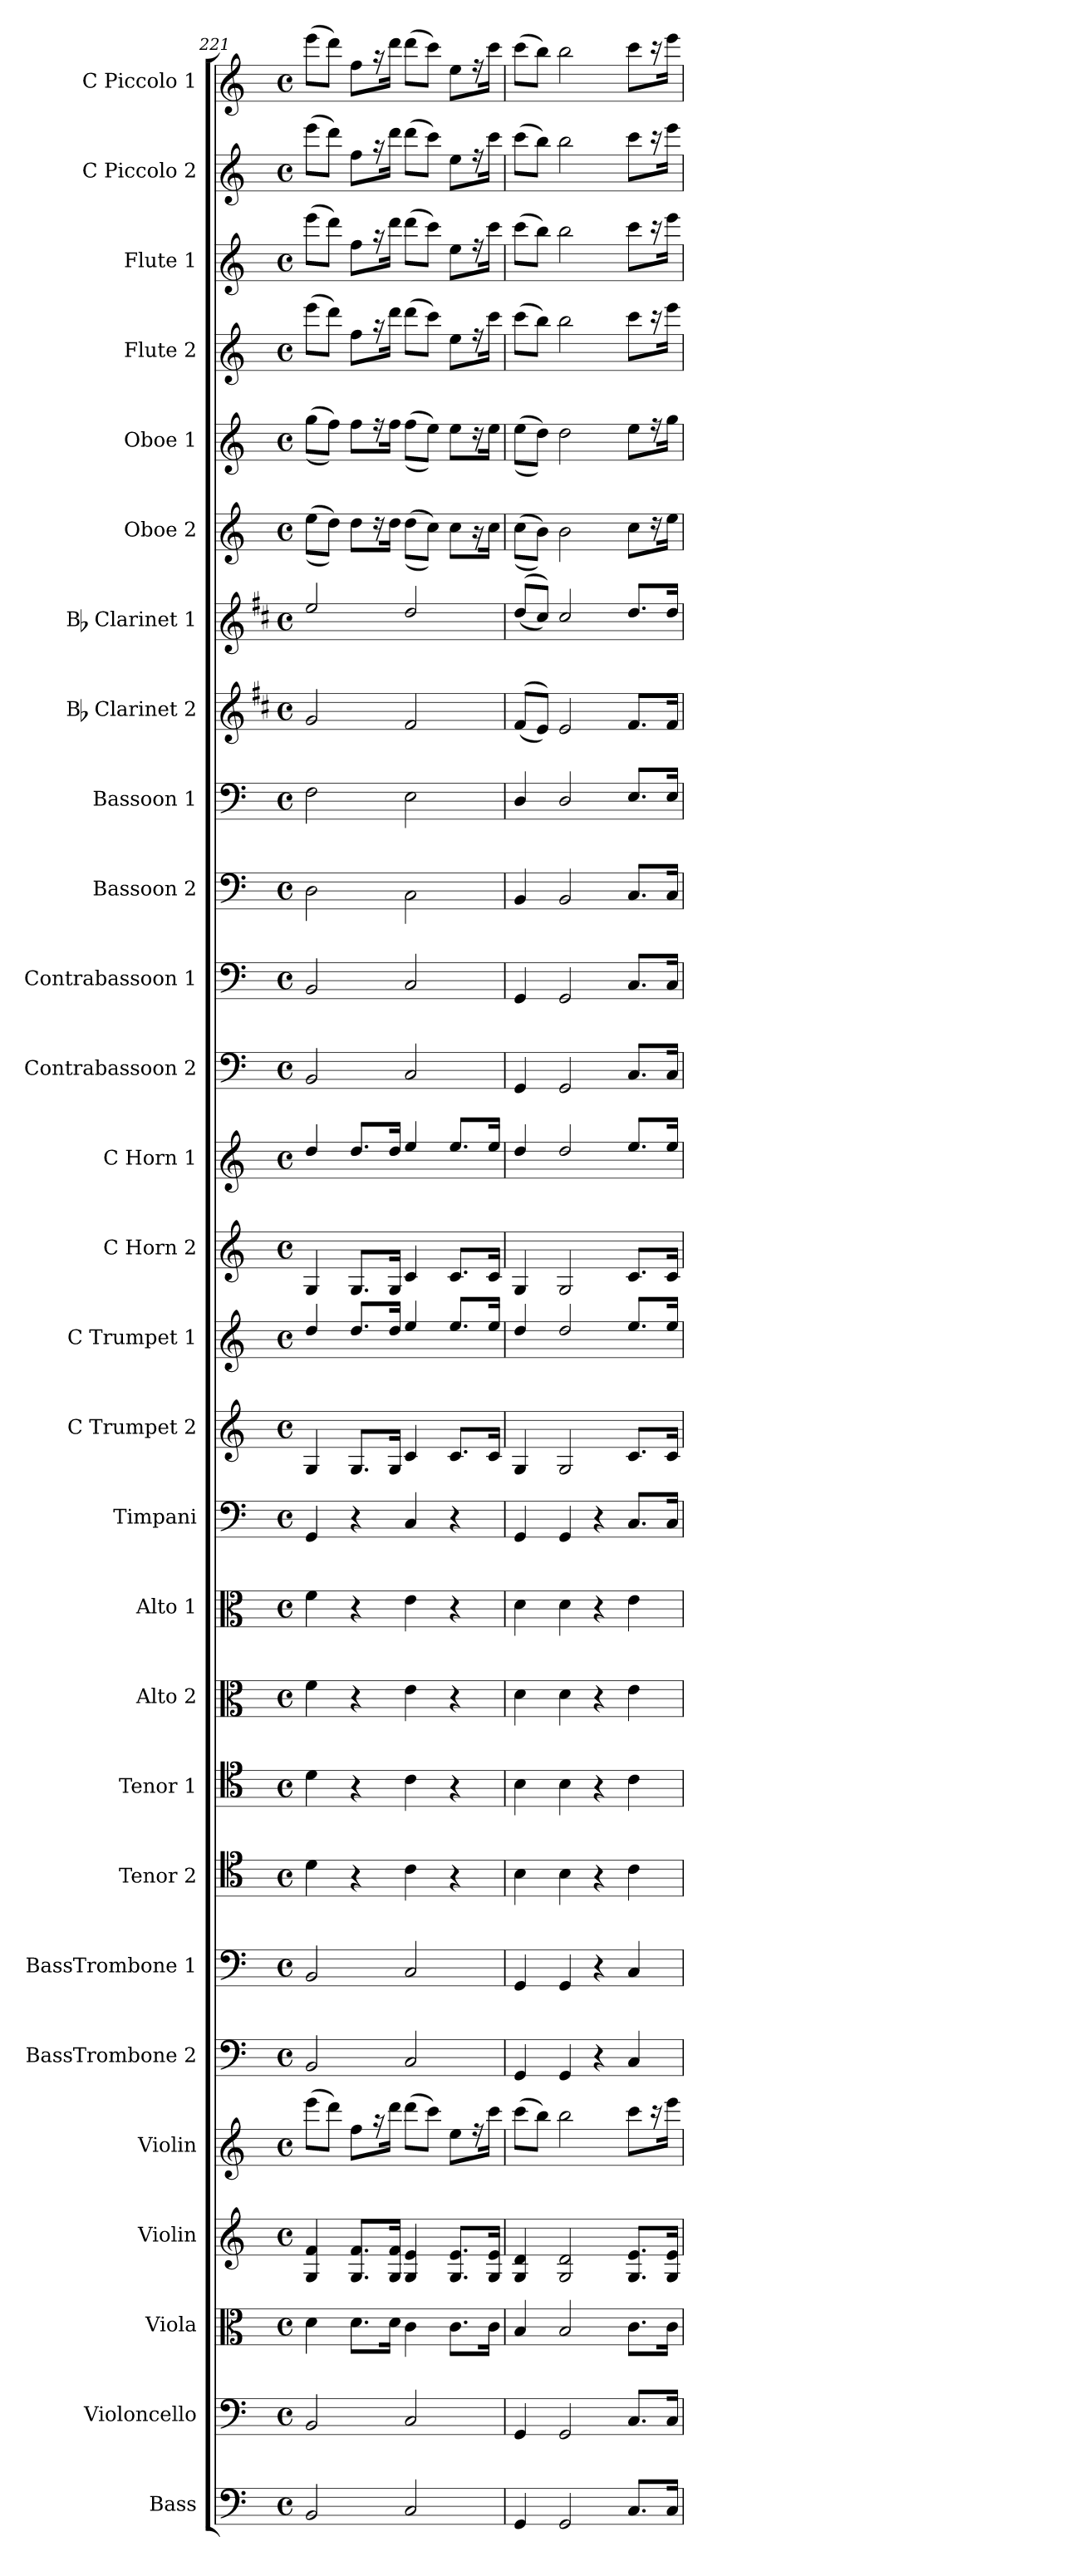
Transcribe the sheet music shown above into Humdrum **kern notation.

**kern	**kern	**kern	**kern	**kern	**kern	**kern	**kern	**kern	**kern	**kern	**kern	**kern	**kern	**kern	**kern	**kern	**kern	**kern	**kern	**kern	**kern	**kern	**kern	**kern	**kern	**kern	**kern
*part28	*part27	*part26	*part25	*part24	*part23	*part22	*part21	*part20	*part19	*part18	*part17	*part16	*part15	*part14	*part13	*part12	*part11	*part10	*part9	*part8	*part7	*part6	*part5	*part4	*part3	*part2	*part1
*staff28	*staff27	*staff26	*staff25	*staff24	*staff23	*staff22	*staff21	*staff20	*staff19	*staff18	*staff17	*staff16	*staff15	*staff14	*staff13	*staff12	*staff11	*staff10	*staff9	*staff8	*staff7	*staff6	*staff5	*staff4	*staff3	*staff2	*staff1
*I"Bass	*I"Violoncello	*I"Viola	*I"Violin	*I"Violin	*I"BassTrombone 2	*I"BassTrombone 1	*I"Tenor 2	*I"Tenor 1	*I"Alto 2	*I"Alto 1	*I"Timpani	*I"C Trumpet 2	*I"C Trumpet 1	*I"C Horn 2	*I"C Horn 1	*I"Contrabassoon 2	*I"Contrabassoon 1	*I"Bassoon 2	*I"Bassoon 1	*I"Bb Clarinet 2	*I"Bb Clarinet 1	*I"Oboe 2	*I"Oboe 1	*I"Flute 2	*I"Flute 1	*I"C Piccolo 2	*I"C Piccolo 1
*I'B	*I'Vc	*I'Vla	*I'Vln	*I'Vln	*I'BTrb 2	*I'BTrb 1	*I'T 2	*I'T 1	*I'A 2	*I'A 1	*I'Timp	*I'Tpt 2	*I'Tpt 1	*I'Hn 2	*I'Hn 1	*I'C Bsn 2	*I'C Bsn 1	*I'Bsn 2	*I'Bsn 1	*I'Cl 2	*I'Cl 1	*I'Ob 2	*I'Ob 1	*I'Fl 2	*I'Fl 1	*I'Picc 2	*I'Picc 1
*clefF4	*clefF4	*clefC3	*clefG2	*clefG2	*clefF4	*clefF4	*clefC4	*clefC4	*clefC3	*clefC3	*clefF4	*clefG2	*clefG2	*clefG2	*clefG2	*clefF4	*clefF4	*clefF4	*clefF4	*clefG2	*clefG2	*clefG2	*clefG2	*clefG2	*clefG2	*clefG2	*clefG2
*ITrd7c12	*	*	*	*	*	*	*	*	*	*	*	*	*	*ITrd7c12	*ITrd7c12	*ITrd7c12	*ITrd7c12	*	*	*ITrd1c2	*ITrd1c2	*	*	*	*	*ITrd-7c-12	*ITrd-7c-12
*k[]	*k[]	*k[]	*k[]	*k[]	*k[]	*k[]	*k[]	*k[]	*k[]	*k[]	*k[]	*k[]	*k[]	*k[]	*k[]	*k[]	*k[]	*k[]	*k[]	*k[]	*k[]	*k[]	*k[]	*k[]	*k[]	*k[]	*k[]
*M4/4	*M4/4	*M4/4	*M4/4	*M4/4	*M4/4	*M4/4	*M4/4	*M4/4	*M4/4	*M4/4	*M4/4	*M4/4	*M4/4	*M4/4	*M4/4	*M4/4	*M4/4	*M4/4	*M4/4	*M4/4	*M4/4	*M4/4	*M4/4	*M4/4	*M4/4	*M4/4	*M4/4
*met(c)	*met(c)	*met(c)	*met(c)	*met(c)	*met(c)	*met(c)	*met(c)	*met(c)	*met(c)	*met(c)	*met(c)	*met(c)	*met(c)	*met(c)	*met(c)	*met(c)	*met(c)	*met(c)	*met(c)	*met(c)	*met(c)	*met(c)	*met(c)	*met(c)	*met(c)	*met(c)	*met(c)
=221	=221	=221	=221	=221	=221	=221	=221	=221	=221	=221	=221	=221	=221	=221	=221	=221	=221	=221	=221	=221	=221	=221	=221	=221	=221	=221	=221
2BBB	2BB	4d	4G/ 4f/	(8eeeL	2BB	2BB	4d	4d	4f	4f	4GG	4G/	4dd/	4GG/	4d/	2BBB	2BBB	2D\	2F\	2f/	2dd/	((8ee\L	((8gg\L	(8eeeL	(8eeeL	(8eeeeL	(8eeeeL
.	.	.	.	8dddJ)	.	.	.	.	.	.	.	.	.	.	.	.	.	.	.	.	.	8dd\J))	8ff\J))	8dddJ)	8dddJ)	8ddddJ)	8ddddJ)
.	.	8.dL	8.G/ 8.f/L	8ffL	.	.	4r	4r	4r	4r	4r	8.G/L	8.dd/L	8.GG/L	8.d/L	.	.	.	.	.	.	8dd\L	8ff\L	8ffL	8ffL	8fffL	8fffL
.	.	.	.	16r	.	.	.	.	.	.	.	.	.	.	.	.	.	.	.	.	.	16r	16r	16r	16r	16r	16r
.	.	16dJk	16G/ 16f/Jk	16dddJk	.	.	.	.	.	.	.	16G/Jk	16dd/Jk	16GG/Jk	16d/Jk	.	.	.	.	.	.	16dd\Jk	16ff\Jk	16dddJk	16dddJk	16ddddJk	16ddddJk
2CC	2C	4c	4G/ 4e/	(8dddL	2C	2C	4c	4c	4e	4e	4C	4c/	4ee/	4C/	4e/	2CC	2CC	2C\	2E\	2e/	2cc/	((8dd\L	((8ff\L	(8dddL	(8dddL	(8ddddL	(8ddddL
.	.	.	.	8cccJ)	.	.	.	.	.	.	.	.	.	.	.	.	.	.	.	.	.	8cc\J))	8ee\J))	8cccJ)	8cccJ)	8ccccJ)	8ccccJ)
.	.	8.cL	8.G/ 8.e/L	8eeL	.	.	4r	4r	4r	4r	4r	8.c/L	8.ee/L	8.C/L	8.e/L	.	.	.	.	.	.	8cc\L	8ee\L	8eeL	8eeL	8eeeL	8eeeL
.	.	.	.	16r	.	.	.	.	.	.	.	.	.	.	.	.	.	.	.	.	.	16r	16r	16r	16r	16r	16r
.	.	16cJk	16G/ 16e/Jk	16cccJk	.	.	.	.	.	.	.	16c/Jk	16ee/Jk	16C/Jk	16e/Jk	.	.	.	.	.	.	16cc\Jk	16ee\Jk	16cccJk	16cccJk	16ccccJk	16ccccJk
=222	=222	=222	=222	=222	=222	=222	=222	=222	=222	=222	=222	=222	=222	=222	=222	=222	=222	=222	=222	=222	=222	=222	=222	=222	=222	=222	=222
4GGG	4GG	4B	4G/ 4d/	(8cccL	4GG	4GG	4B	4B	4d	4d	4GG	4G/	4dd/	4GG/	4d/	4GGG	4GGG	4BB/	4D/	((8e/L	((8cc/L	((8cc\L	((8ee\L	(8cccL	(8cccL	(8ccccL	(8ccccL
.	.	.	.	8bbJ)	.	.	.	.	.	.	.	.	.	.	.	.	.	.	.	8d/J))	8b/J))	8b\J))	8dd\J))	8bbJ)	8bbJ)	8bbbJ)	8bbbJ)
2GGG	2GG	2B	2G/ 2d/	2bb	4GG	4GG	4B	4B	4d	4d	4GG	2G/	2dd/	2GG/	2d/	2GGG	2GGG	2BB/	2D/	2d/	2b/	2b\	2dd\	2bb	2bb	2bbb	2bbb
.	.	.	.	.	4r	4r	4r	4r	4r	4r	4r	.	.	.	.	.	.	.	.	.	.	.	.	.	.	.	.
8.CCL	8.CL	8.cL	8.G/ 8.e/L	8cccL	4C	4C	4c	4c	4e	4e	8.CL	8.c/L	8.ee/L	8.C/L	8.e/L	8.CCL	8.CCL	8.C/L	8.E/L	8.e/L	8.cc/L	8cc\L	8ee\L	8cccL	8cccL	8ccccL	8ccccL
.	.	.	.	16r	.	.	.	.	.	.	.	.	.	.	.	.	.	.	.	.	.	16r	16r	16r	16r	16r	16r
16CCJk	16CJk	16cJk	16G/ 16e/Jk	16eeeJk	.	.	.	.	.	.	16CJk	16c/Jk	16ee/Jk	16C/Jk	16e/Jk	16CCJk	16CCJk	16C/Jk	16E/Jk	16e/Jk	16cc/Jk	16ee\Jk	16gg\Jk	16eeeJk	16eeeJk	16eeeeJk	16eeeeJk
=	=	=	=	=	=	=	=	=	=	=	=	=	=	=	=	=	=	=	=	=	=	=	=	=	=	=	=
*-	*-	*-	*-	*-	*-	*-	*-	*-	*-	*-	*-	*-	*-	*-	*-	*-	*-	*-	*-	*-	*-	*-	*-	*-	*-	*-	*-
